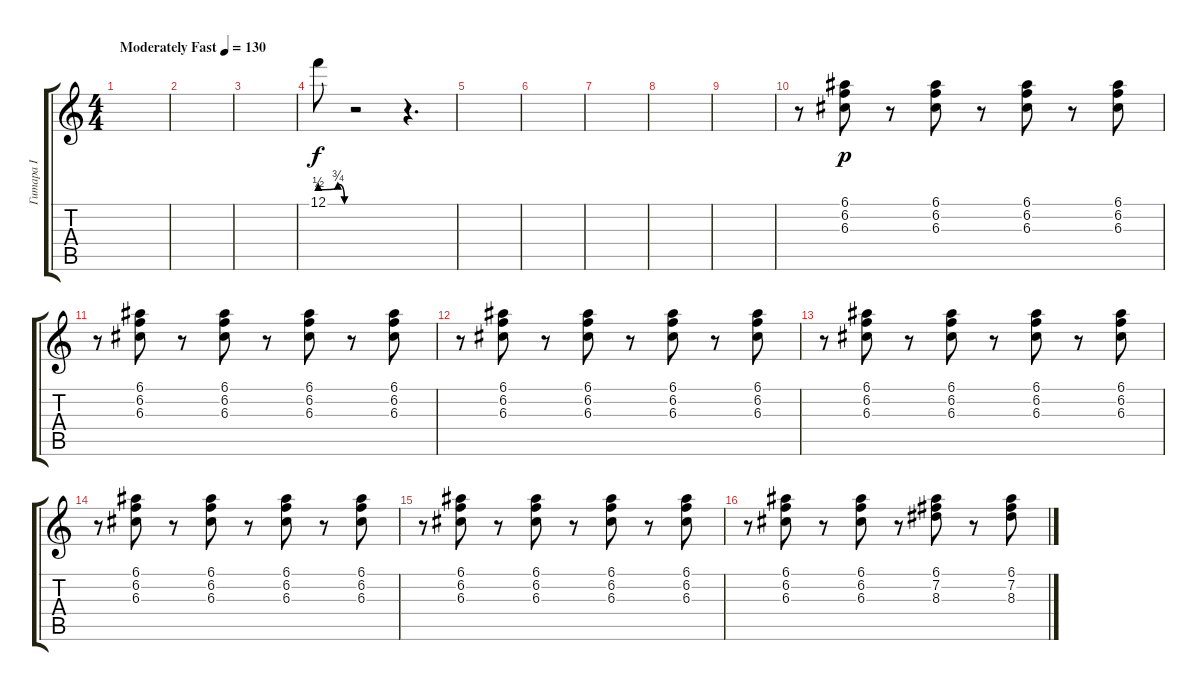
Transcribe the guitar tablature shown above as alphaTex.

\track ("Гитара I" "Гитара I") {instrument electricguitarjazz}
\staff {score tabs}
\tuning (E4 B3 G3 D3 A2 E2) {hide}
\ts (4 4)
\tempo (130 "Moderately Fast")
\clef g2
\ks c
|
|
|
12.1{be (custom 0 2 40 3 55 0 60 0)}.8 r.2 r.4{d} |
|
|
|
|
|
r.8 (6.1 6.2 6.3).8{dy p} r.8 (6.1 6.2 6.3).8 r.8 (6.1 6.2 6.3).8 r.8 (6.1 6.2 6.3).8 |
r.8 (6.1 6.2 6.3).8 r.8 (6.1 6.2 6.3).8 r.8 (6.1 6.2 6.3).8 r.8 (6.1 6.2 6.3).8 |
r.8 (6.1 6.2 6.3).8 r.8 (6.1 6.2 6.3).8 r.8 (6.1 6.2 6.3).8 r.8 (6.1 6.2 6.3).8 |
r.8 (6.1 6.2 6.3).8 r.8 (6.1 6.2 6.3).8 r.8 (6.1 6.2 6.3).8 r.8 (6.1 6.2 6.3).8 |
r.8 (6.1 6.2 6.3).8 r.8 (6.1 6.2 6.3).8 r.8 (6.1 6.2 6.3).8 r.8 (6.1 6.2 6.3).8 |
r.8 (6.1 6.2 6.3).8 r.8 (6.1 6.2 6.3).8 r.8 (6.1 6.2 6.3).8 r.8 (6.1 6.2 6.3).8 |
r.8 (6.1 6.2 6.3).8 r.8 (6.1 6.2 6.3).8 r.8 (6.1 7.2 8.3).8 r.8 (6.1 7.2 8.3).8
